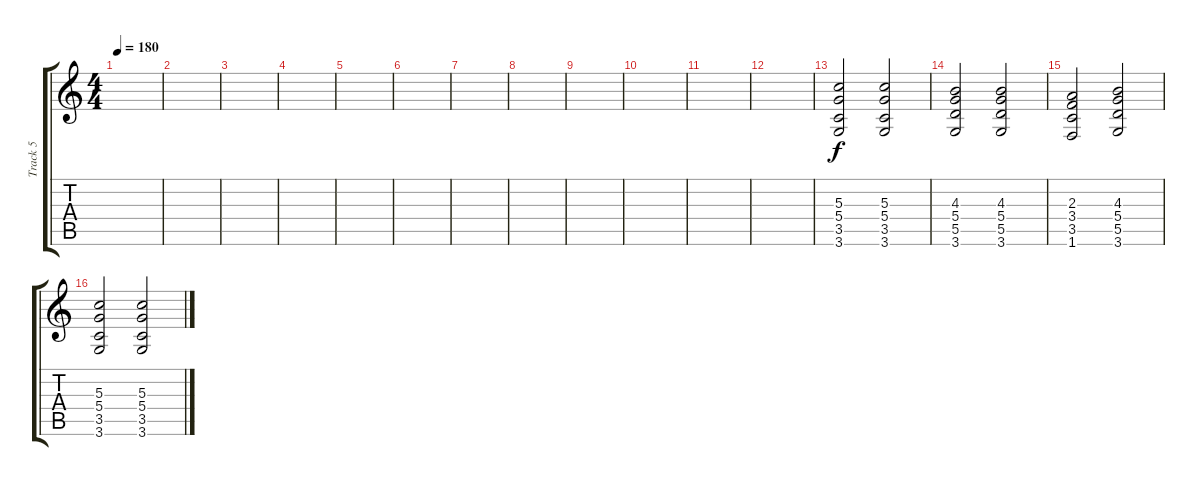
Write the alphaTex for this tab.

\track ("Track 5" "Track 5") {instrument distortionguitar}
\staff {score tabs}
\tuning (E4 B3 G3 D3 A2 E2) {hide}
\ts (4 4)
\tempo 180
\clef g2
\ks c
|
|
|
|
|
|
|
|
|
|
|
|
(5.3 5.4 3.5 3.6).2 (5.3 5.4 3.5 3.6).2 |
(4.3 5.4 5.5 3.6).2 (4.3 5.4 5.5 3.6).2 |
(2.3 3.4 3.5 1.6).2 (4.3 5.4 5.5 3.6).2 |
(5.3 5.4 3.5 3.6).2 (5.3 5.4 3.5 3.6).2
